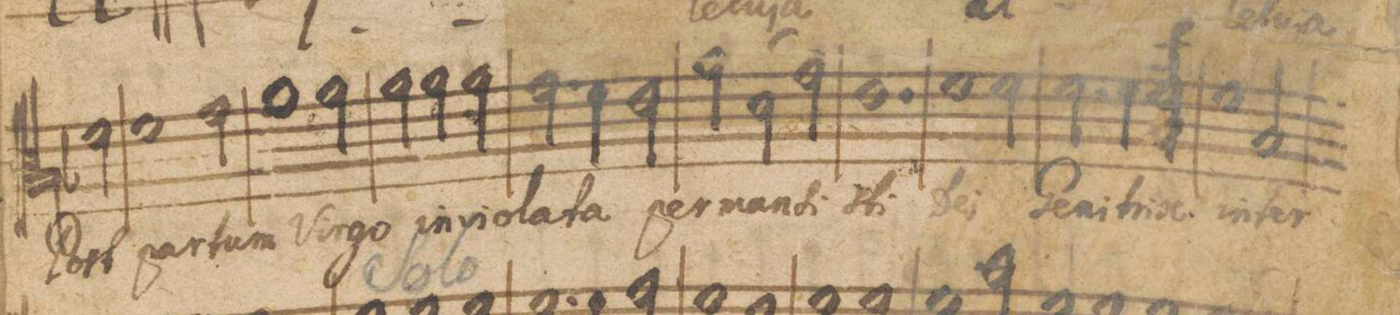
**kern	**text	**text
*I"Altus	*	*
*clefC3	*	*
*k[b-]	*	*
*M3/2	*	*
2f\	Post	.
=9	=9	=9
1f	par-	.
2g\	-tum	.
=10	=10	=10
1a	Vir-	.
2a\	-go	.
=11	=11	=11
2a\	in-	.
2a\	-vi-	.
2a\	-o-	.
=12	=12	=12
2.g\	-la-	.
4f\	-ta	.
2e\	per-	.
=13	=13	=13
2a\	-man-	.
(2d\	ſi-	.
2g\)	.	.
=14	=14	=14
1.e	-ſti	.
=15	=15	=15
1f	De-	.
2f\	-i	.
=16	=16	=16
2.f\	Ge-	.
4f\	-ni-	.
2f\	-trix	.
=17	=17	=17
1f	in-	.
2B-/	-ter-	.
=18	=18	=18
*-	*-	*-
